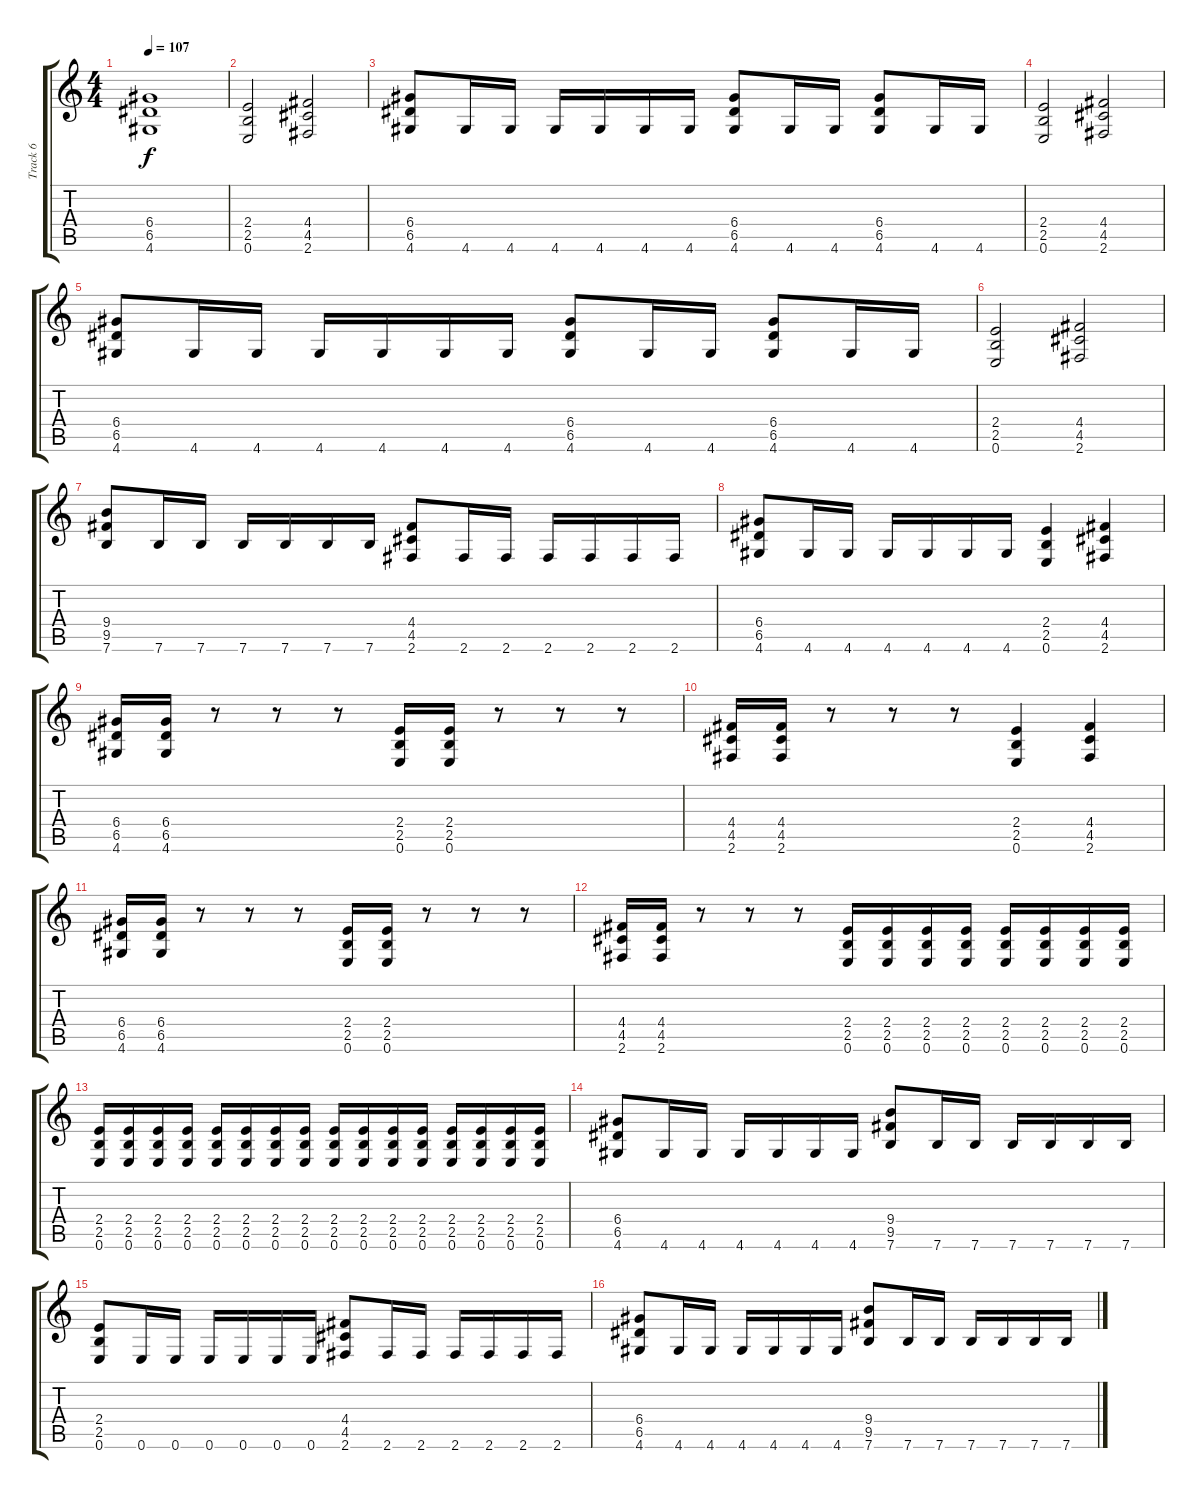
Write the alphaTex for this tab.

\track ("Track 6" "Track 6") {instrument distortionguitar}
\staff {score tabs}
\tuning (E4 B3 G3 D3 A2 E2) {hide}
\ts (4 4)
\tempo 107
\clef g2
\ks c
(6.4 6.5 4.6).1{dy f} |
(2.4 2.5 0.6).2 (4.4 4.5 2.6).2 |
(6.4 6.5 4.6).8 4.6.16 4.6.16 4.6.16 4.6.16 4.6.16 4.6.16 (6.4 6.5 4.6).8 4.6.16 4.6.16 (6.4 6.5 4.6).8 4.6.16 4.6.16 |
(2.4 2.5 0.6).2 (4.4 4.5 2.6).2 |
(6.4 6.5 4.6).8 4.6.16 4.6.16 4.6.16 4.6.16 4.6.16 4.6.16 (6.4 6.5 4.6).8 4.6.16 4.6.16 (6.4 6.5 4.6).8 4.6.16 4.6.16 |
(2.4 2.5 0.6).2 (4.4 4.5 2.6).2 |
(9.4 9.5 7.6).8 7.6.16 7.6.16 7.6.16 7.6.16 7.6.16 7.6.16 (4.4 4.5 2.6).8 2.6.16 2.6.16 2.6.16 2.6.16 2.6.16 2.6.16 |
(6.4 6.5 4.6).8 4.6.16 4.6.16 4.6.16 4.6.16 4.6.16 4.6.16 (2.4 2.5 0.6).4 (4.4 4.5 2.6).4 |
(6.4 6.5 4.6).16 (6.4 6.5 4.6).16 r.8 r.8 r.8 (2.4 2.5 0.6).16 (2.4 2.5 0.6).16 r.8 r.8 r.8 |
(4.4 4.5 2.6).16 (4.4 4.5 2.6).16 r.8 r.8 r.8 (2.4 2.5 0.6).4 (4.4 4.5 2.6).4 |
(6.4 6.5 4.6).16 (6.4 6.5 4.6).16 r.8 r.8 r.8 (2.4 2.5 0.6).16 (2.4 2.5 0.6).16 r.8 r.8 r.8 |
(4.4 4.5 2.6).16 (4.4 4.5 2.6).16 r.8 r.8 r.8 (2.4 2.5 0.6).16 (2.4 2.5 0.6).16 (2.4 2.5 0.6).16 (2.4 2.5 0.6).16 (2.4 2.5 0.6).16 (2.4 2.5 0.6).16 (2.4 2.5 0.6).16 (2.4 2.5 0.6).16 |
(2.4 2.5 0.6).16 (2.4 2.5 0.6).16 (2.4 2.5 0.6).16 (2.4 2.5 0.6).16 (2.4 2.5 0.6).16 (2.4 2.5 0.6).16 (2.4 2.5 0.6).16 (2.4 2.5 0.6).16 (2.4 2.5 0.6).16 (2.4 2.5 0.6).16 (2.4 2.5 0.6).16 (2.4 2.5 0.6).16 (2.4 2.5 0.6).16 (2.4 2.5 0.6).16 (2.4 2.5 0.6).16 (2.4 2.5 0.6).16 |
(6.4 6.5 4.6).8 4.6.16 4.6.16 4.6.16 4.6.16 4.6.16 4.6.16 (9.4 9.5 7.6).8 7.6.16 7.6.16 7.6.16 7.6.16 7.6.16 7.6.16 |
(2.4 2.5 0.6).8 0.6.16 0.6.16 0.6.16 0.6.16 0.6.16 0.6.16 (4.4 4.5 2.6).8 2.6.16 2.6.16 2.6.16 2.6.16 2.6.16 2.6.16 |
(6.4 6.5 4.6).8 4.6.16 4.6.16 4.6.16 4.6.16 4.6.16 4.6.16 (9.4 9.5 7.6).8 7.6.16 7.6.16 7.6.16 7.6.16 7.6.16 7.6.16
